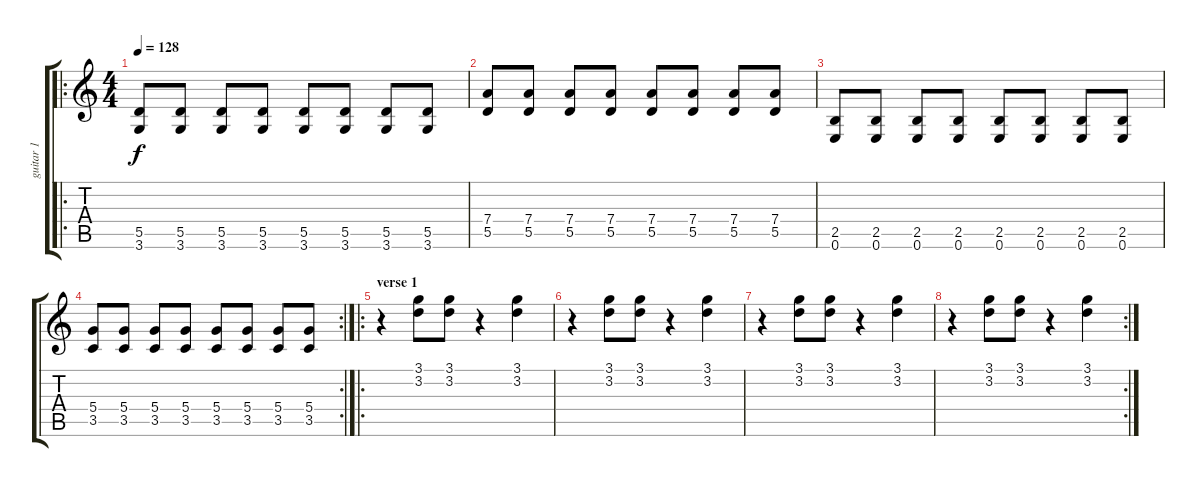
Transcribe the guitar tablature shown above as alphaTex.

\track ("guitar 1" "guitar 1") {instrument distortionguitar}
\staff {score tabs}
\tuning (E4 B3 G3 D3 A2 E2) {hide}
\ro
\ts (4 4)
\tempo 128
\clef g2
\ks c
(5.5 3.6).8{dy f} (5.5 3.6).8 (5.5 3.6).8 (5.5 3.6).8 (5.5 3.6).8 (5.5 3.6).8 (5.5 3.6).8 (5.5 3.6).8 |
(7.4 5.5).8 (7.4 5.5).8 (7.4 5.5).8 (7.4 5.5).8 (7.4 5.5).8 (7.4 5.5).8 (7.4 5.5).8 (7.4 5.5).8 |
(2.5 0.6).8 (2.5 0.6).8 (2.5 0.6).8 (2.5 0.6).8 (2.5 0.6).8 (2.5 0.6).8 (2.5 0.6).8 (2.5 0.6).8 |
\rc 2
(5.4 3.5).8 (5.4 3.5).8 (5.4 3.5).8 (5.4 3.5).8 (5.4 3.5).8 (5.4 3.5).8 (5.4 3.5).8 (5.4 3.5).8 |
\ro
\section ("" "verse 1")
r.4 (3.1 3.2).8 (3.1 3.2).8 r.4 (3.1 3.2).4 |
r.4 (3.1 3.2).8 (3.1 3.2).8 r.4 (3.1 3.2).4 |
r.4 (3.1 3.2).8 (3.1 3.2).8 r.4 (3.1 3.2).4 |
\rc 2
r.4 (3.1 3.2).8 (3.1 3.2).8 r.4 (3.1 3.2).4
